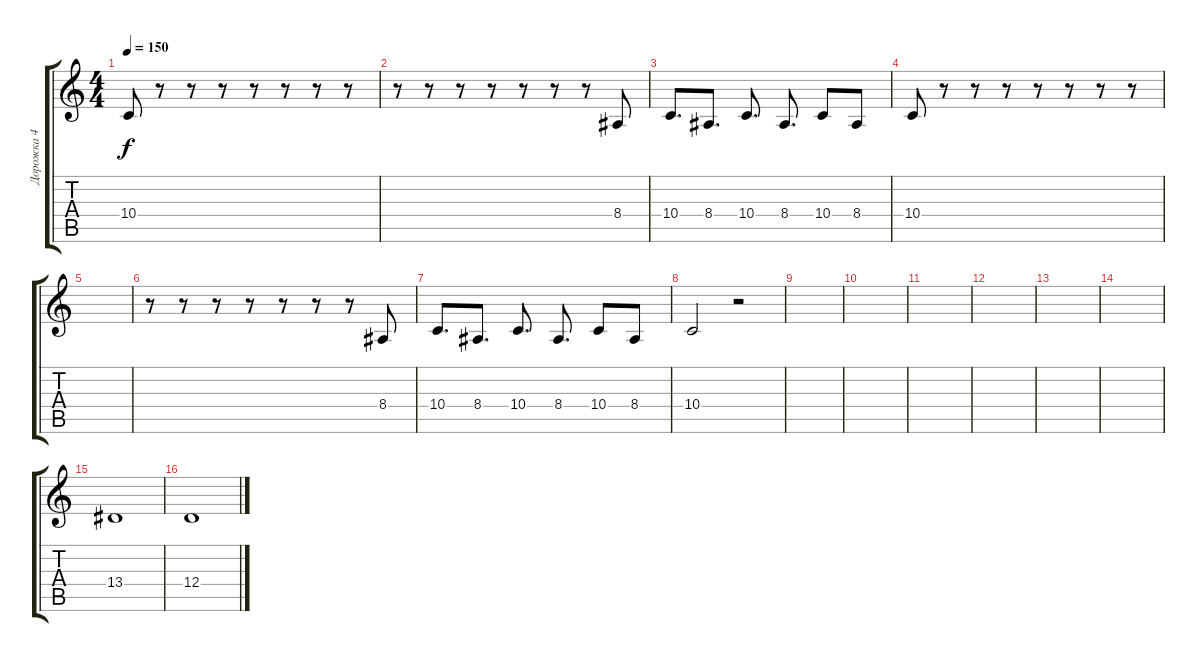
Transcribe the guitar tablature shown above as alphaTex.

\track ("Дорожка 4" "Дорожка 4") {instrument tuba}
\staff {score tabs}
\tuning (E4 B3 G3 D3 A2 E2) {hide}
\ts (4 4)
\tempo 150
\clef g2
\ks c
10.4.8{dy f} r.8 r.8 r.8 r.8 r.8 r.8 r.8 |
r.8 r.8 r.8 r.8 r.8 r.8 r.8 8.4.8 |
10.4.8{d} 8.4.8{d} 10.4.8{d} 8.4.8{d} 10.4.8 8.4.8 |
10.4.8 r.8 r.8 r.8 r.8 r.8 r.8 r.8 |
|
r.8 r.8 r.8 r.8 r.8 r.8 r.8 8.4.8 |
10.4.8{d} 8.4.8{d} 10.4.8{d} 8.4.8{d} 10.4.8 8.4.8 |
10.4.2 r.2 |
|
|
|
|
|
|
13.4.1 |
12.4.1
